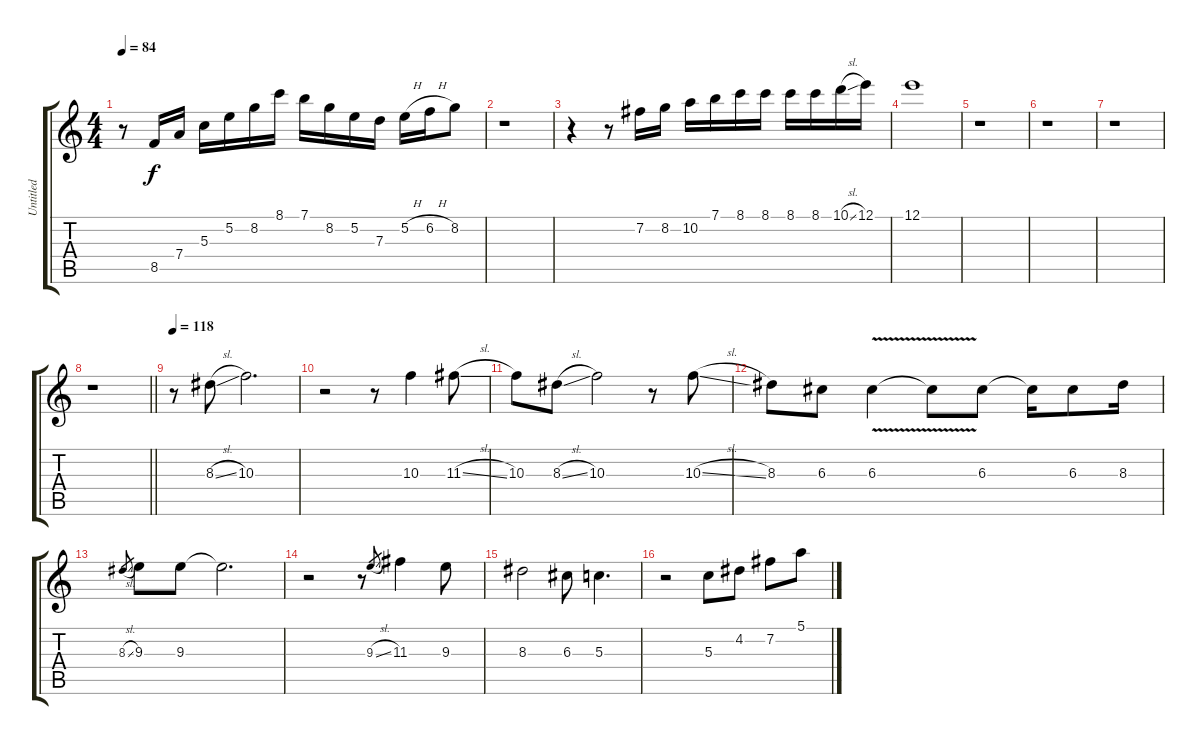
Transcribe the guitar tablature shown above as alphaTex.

\track ("Untitled" "Untitled") {instrument acousticguitarsteel}
\staff {score tabs}
\tuning (E4 B3 G3 D3 A2 E2) {hide}
\ts (4 4)
\tempo 84
\clef g2
\ks c
r.8{dy f} 8.5.16 7.4.16 5.3.16 5.2.16 8.2.16 8.1.16 7.1.16 8.2.16 5.2.16 7.3.16 5.2{h}.16 6.2{h}.16 8.2.8 |
r.1 |
r.4 r.8 7.2.16 8.2.16 10.2.16 7.1.16 8.1.16 8.1.16 8.1.16 8.1.16 10.1{sl}.16 12.1.16 |
12.1.1 |
r.1 |
r.1 |
r.1 |
\barLineRight lightlight
r.1 |
\tempo 118
r.8 8.3{sl}.8 10.3.2{d} |
r.2 r.8 10.3.4 11.3{sl}.8 |
10.3.8 8.3{sl}.8 10.3.2 r.8 10.3{sl}.8 |
8.3.8 6.3.8 6.3{v}.4 6.3{v t}.8 6.3.8 6.3{t}.16 6.3.8 8.3.16 |
8.3{sl}.8{gr} 9.3.8 9.3.8 9.3{t}.2{d} |
r.2 r.8 9.3{sl}.8{gr} 11.3.4 9.3.8 |
8.3.2 6.3.8 5.3.4{d} |
r.2 5.3.8 4.2.8 7.2.8 5.1.8
